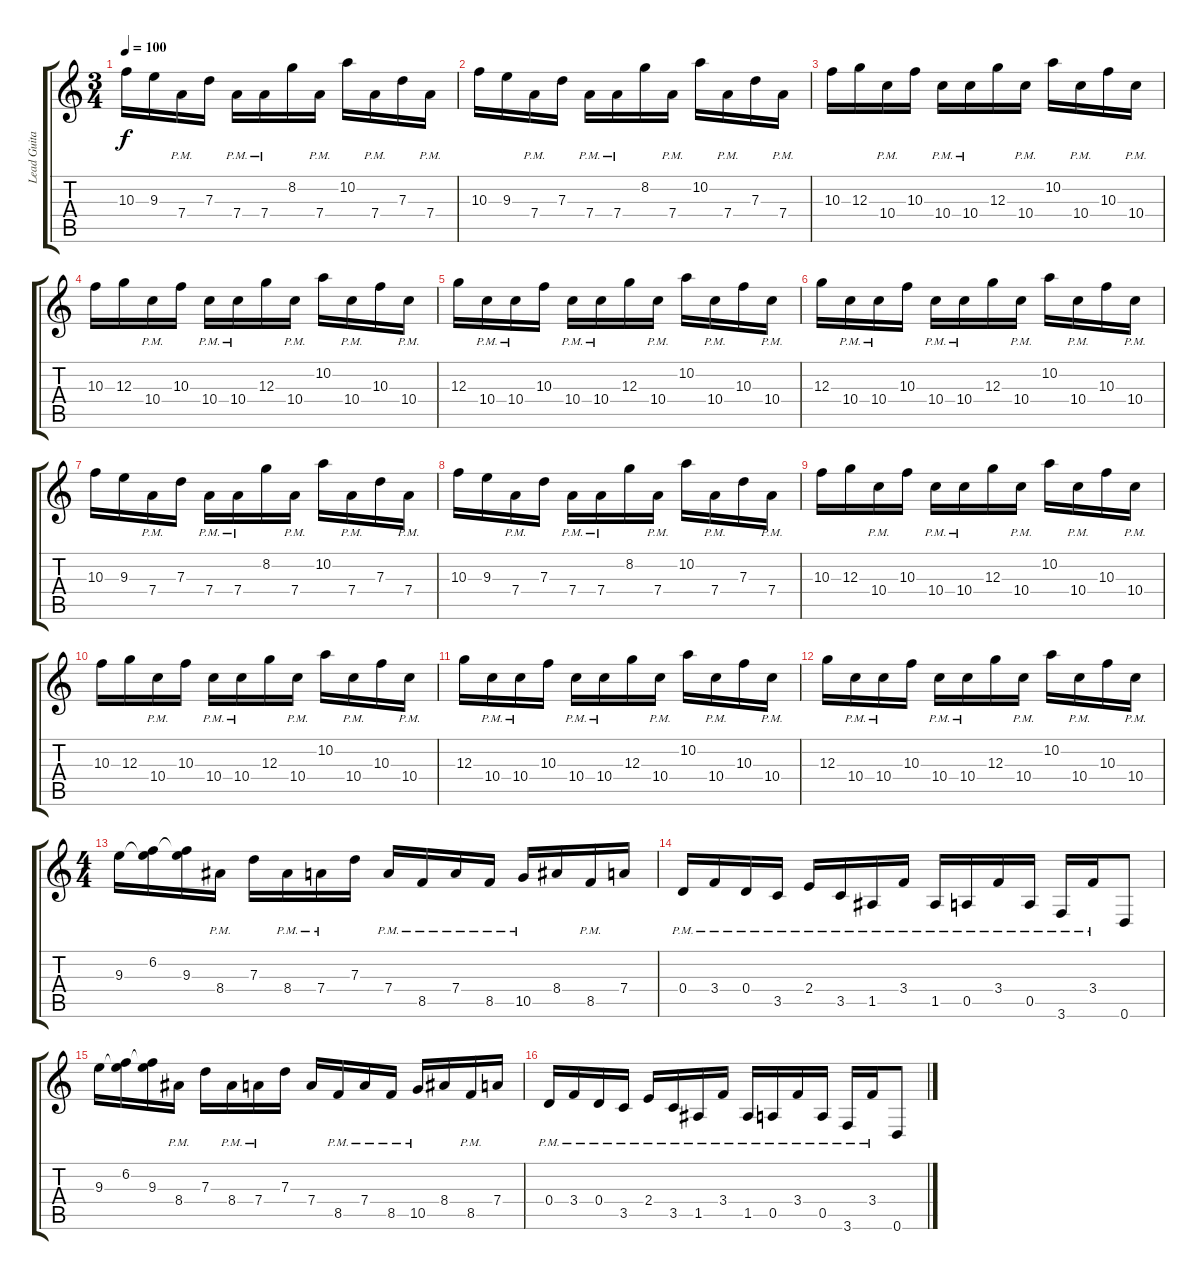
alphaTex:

\track ("Lead Guitar" "Lead Guita") {instrument distortionguitar}
\staff {score tabs}
\tuning (E4 B3 G3 D3 A2 D2) {hide}
\ts (3 4)
\tempo 100
\clef g2
\ks c
10.3.16{dy f} 9.3.16 7.4{pm}.16 7.3.16 7.4{pm}.16 7.4{pm}.16 8.2.16 7.4{pm}.16 10.2.16 7.4{pm}.16 7.3.16 7.4{pm}.16 |
10.3.16 9.3.16 7.4{pm}.16 7.3.16 7.4{pm}.16 7.4{pm}.16 8.2.16 7.4{pm}.16 10.2.16 7.4{pm}.16 7.3.16 7.4{pm}.16 |
10.3.16 12.3.16 10.4{pm}.16 10.3.16 10.4{pm}.16 10.4{pm}.16 12.3.16 10.4{pm}.16 10.2.16 10.4{pm}.16 10.3.16 10.4{pm}.16 |
10.3.16 12.3.16 10.4{pm}.16 10.3.16 10.4{pm}.16 10.4{pm}.16 12.3.16 10.4{pm}.16 10.2.16 10.4{pm}.16 10.3.16 10.4{pm}.16 |
12.3.16 10.4{pm}.16 10.4{pm}.16 10.3.16 10.4{pm}.16 10.4{pm}.16 12.3.16 10.4{pm}.16 10.2.16 10.4{pm}.16 10.3.16 10.4{pm}.16 |
12.3.16 10.4{pm}.16 10.4{pm}.16 10.3.16 10.4{pm}.16 10.4{pm}.16 12.3.16 10.4{pm}.16 10.2.16 10.4{pm}.16 10.3.16 10.4{pm}.16 |
10.3.16 9.3.16 7.4{pm}.16 7.3.16 7.4{pm}.16 7.4{pm}.16 8.2.16 7.4{pm}.16 10.2.16 7.4{pm}.16 7.3.16 7.4{pm}.16 |
10.3.16 9.3.16 7.4{pm}.16 7.3.16 7.4{pm}.16 7.4{pm}.16 8.2.16 7.4{pm}.16 10.2.16 7.4{pm}.16 7.3.16 7.4{pm}.16 |
10.3.16 12.3.16 10.4{pm}.16 10.3.16 10.4{pm}.16 10.4{pm}.16 12.3.16 10.4{pm}.16 10.2.16 10.4{pm}.16 10.3.16 10.4{pm}.16 |
10.3.16 12.3.16 10.4{pm}.16 10.3.16 10.4{pm}.16 10.4{pm}.16 12.3.16 10.4{pm}.16 10.2.16 10.4{pm}.16 10.3.16 10.4{pm}.16 |
12.3.16 10.4{pm}.16 10.4{pm}.16 10.3.16 10.4{pm}.16 10.4{pm}.16 12.3.16 10.4{pm}.16 10.2.16 10.4{pm}.16 10.3.16 10.4{pm}.16 |
12.3.16 10.4{pm}.16 10.4{pm}.16 10.3.16 10.4{pm}.16 10.4{pm}.16 12.3.16 10.4{pm}.16 10.2.16 10.4{pm}.16 10.3.16 10.4{pm}.16 |
\ts (4 4)
9.3.16 (6.2 9.3{t}).16 (6.2{t} 9.3).16 8.4{pm}.16 7.3.16 8.4{pm}.16 7.4{pm}.16 7.3.16 7.4{pm}.16 8.5{pm}.16 7.4{pm}.16 8.5{pm}.16 10.5{pm}.16 8.4.16 8.5{pm}.16 7.4.16 |
0.4{pm}.16 3.4{pm}.16 0.4{pm}.16 3.5{pm}.16 2.4{pm}.16 3.5{pm}.16 1.5{pm}.16 3.4{pm}.16 1.5{pm}.16 0.5{pm}.16 3.4{pm}.16 0.5{pm}.16 3.6{pm}.16 3.4{pm}.16 0.6.8 |
9.3.16 (6.2 9.3{t}).16 (6.2{t} 9.3).16 8.4{pm}.16 7.3.16 8.4{pm}.16 7.4{pm}.16 7.3.16 7.4.16 8.5{pm}.16 7.4{pm}.16 8.5{pm}.16 10.5{pm}.16 8.4.16 8.5{pm}.16 7.4.16 |
0.4{pm}.16 3.4{pm}.16 0.4{pm}.16 3.5{pm}.16 2.4{pm}.16 3.5{pm}.16 1.5{pm}.16 3.4{pm}.16 1.5{pm}.16 0.5{pm}.16 3.4{pm}.16 0.5{pm}.16 3.6{pm}.16 3.4{pm}.16 0.6.8
